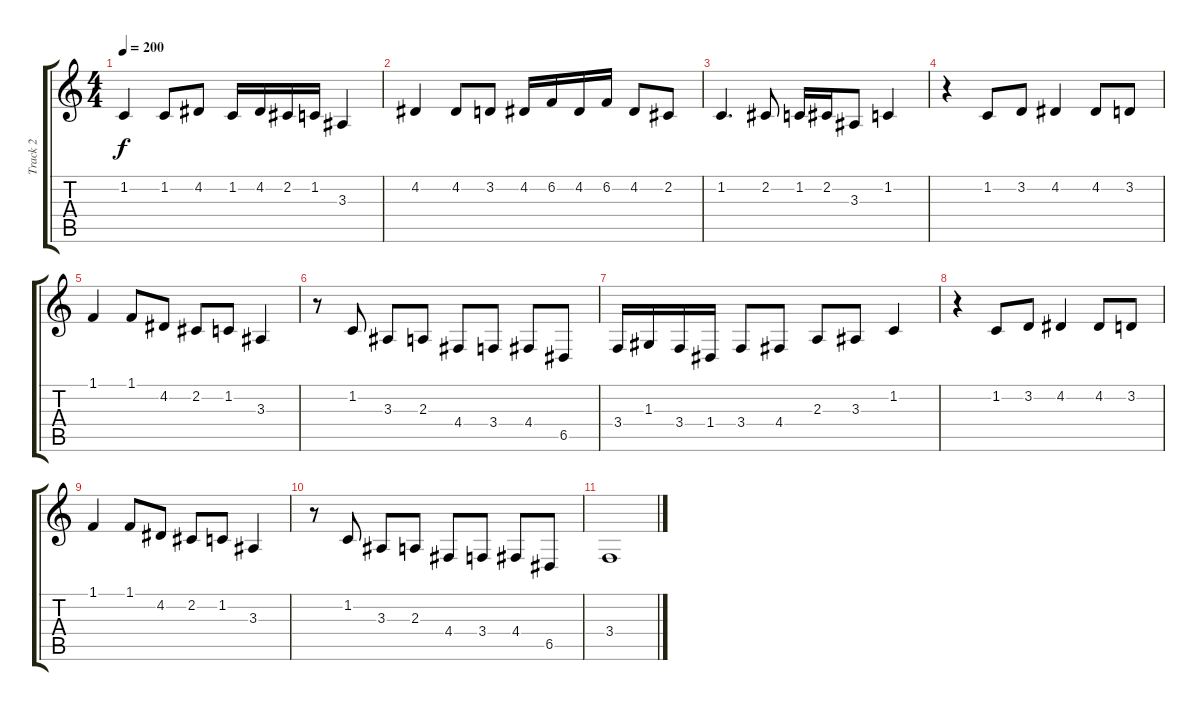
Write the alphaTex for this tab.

\track ("Track 2" "Track 2") {instrument tuba}
\staff {score tabs}
\tuning (E4 B3 G3 D3 A2 E2) {hide}
\ts (4 4)
\tempo 200
\clef g2
\ks c
1.2.4{dy f} 1.2.8 4.2.8 1.2.16 4.2.16 2.2.16 1.2.16 3.3.4 |
4.2.4 4.2.8 3.2.8 4.2.16 6.2.16 4.2.16 6.2.16 4.2.8 2.2.8 |
1.2.4{d} 2.2.8 1.2.16 2.2.16 3.3.8 1.2.4 |
r.4 1.2.8 3.2.8 4.2.4 4.2.8 3.2.8 |
1.1.4 1.1.8 4.2.8 2.2.8 1.2.8 3.3.4 |
r.8 1.2.8 3.3.8 2.3.8 4.4.8 3.4.8 4.4.8 6.5.8 |
3.4.16 1.3.16 3.4.16 1.4.16 3.4.8 4.4.8 2.3.8 3.3.8 1.2.4 |
r.4 1.2.8 3.2.8 4.2.4 4.2.8 3.2.8 |
1.1.4 1.1.8 4.2.8 2.2.8 1.2.8 3.3.4 |
r.8 1.2.8 3.3.8 2.3.8 4.4.8 3.4.8 4.4.8 6.5.8 |
3.4.1
